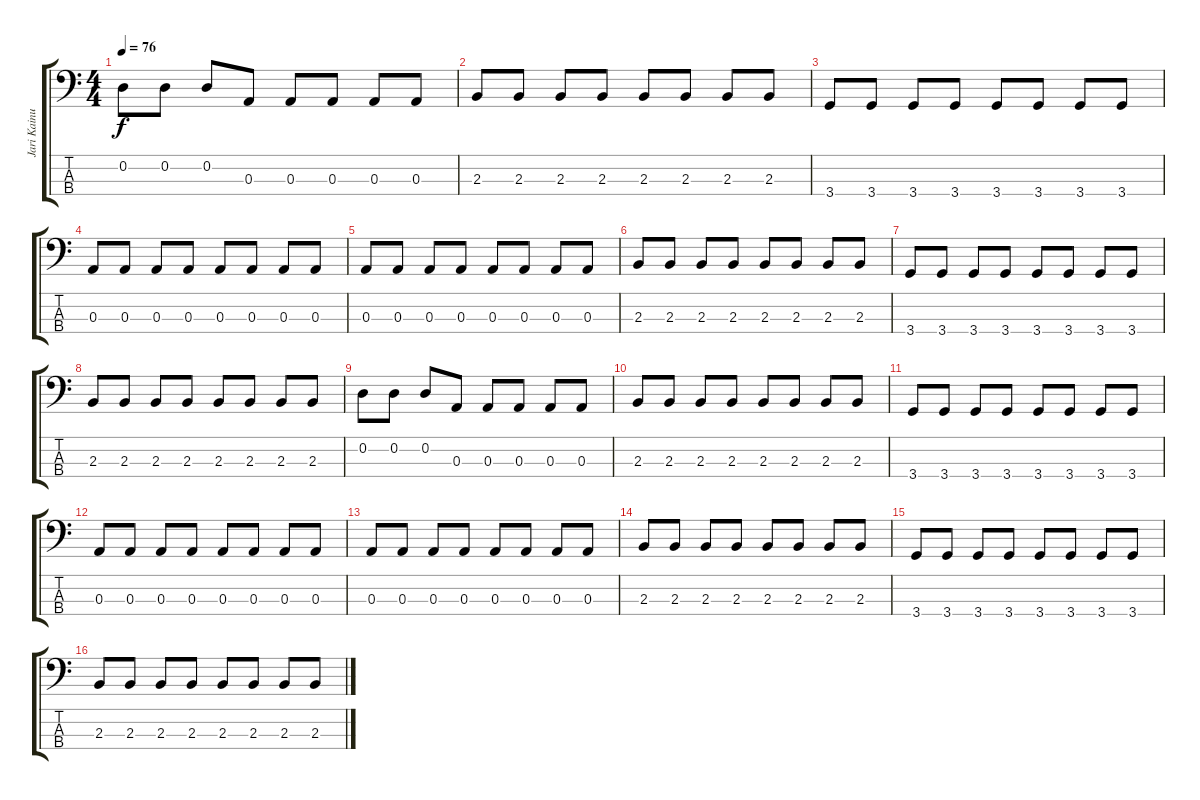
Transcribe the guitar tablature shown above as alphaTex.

\track ("Jari Kainulainen" "Jari Kainu") {instrument electricbassfinger}
\staff {score tabs}
\tuning (G2 D2 A1 E1) {hide}
\ts (4 4)
\tempo 76
\clef f4
\ks c
0.2.8{dy f} 0.2.8 0.2.8 0.3.8 0.3.8 0.3.8 0.3.8 0.3.8 |
2.3.8 2.3.8 2.3.8 2.3.8 2.3.8 2.3.8 2.3.8 2.3.8 |
3.4.8 3.4.8 3.4.8 3.4.8 3.4.8 3.4.8 3.4.8 3.4.8 |
0.3.8 0.3.8 0.3.8 0.3.8 0.3.8 0.3.8 0.3.8 0.3.8 |
0.3.8 0.3.8 0.3.8 0.3.8 0.3.8 0.3.8 0.3.8 0.3.8 |
2.3.8 2.3.8 2.3.8 2.3.8 2.3.8 2.3.8 2.3.8 2.3.8 |
3.4.8 3.4.8 3.4.8 3.4.8 3.4.8 3.4.8 3.4.8 3.4.8 |
2.3.8 2.3.8 2.3.8 2.3.8 2.3.8 2.3.8 2.3.8 2.3.8 |
0.2.8 0.2.8 0.2.8 0.3.8 0.3.8 0.3.8 0.3.8 0.3.8 |
2.3.8 2.3.8 2.3.8 2.3.8 2.3.8 2.3.8 2.3.8 2.3.8 |
3.4.8 3.4.8 3.4.8 3.4.8 3.4.8 3.4.8 3.4.8 3.4.8 |
0.3.8 0.3.8 0.3.8 0.3.8 0.3.8 0.3.8 0.3.8 0.3.8 |
0.3.8 0.3.8 0.3.8 0.3.8 0.3.8 0.3.8 0.3.8 0.3.8 |
2.3.8 2.3.8 2.3.8 2.3.8 2.3.8 2.3.8 2.3.8 2.3.8 |
3.4.8 3.4.8 3.4.8 3.4.8 3.4.8 3.4.8 3.4.8 3.4.8 |
2.3.8{volume 11} 2.3.8{volume 10} 2.3.8{volume 10} 2.3.8{volume 9} 2.3.8{volume 9} 2.3.8{volume 8} 2.3.8{volume 8} 2.3.8{volume 8}
